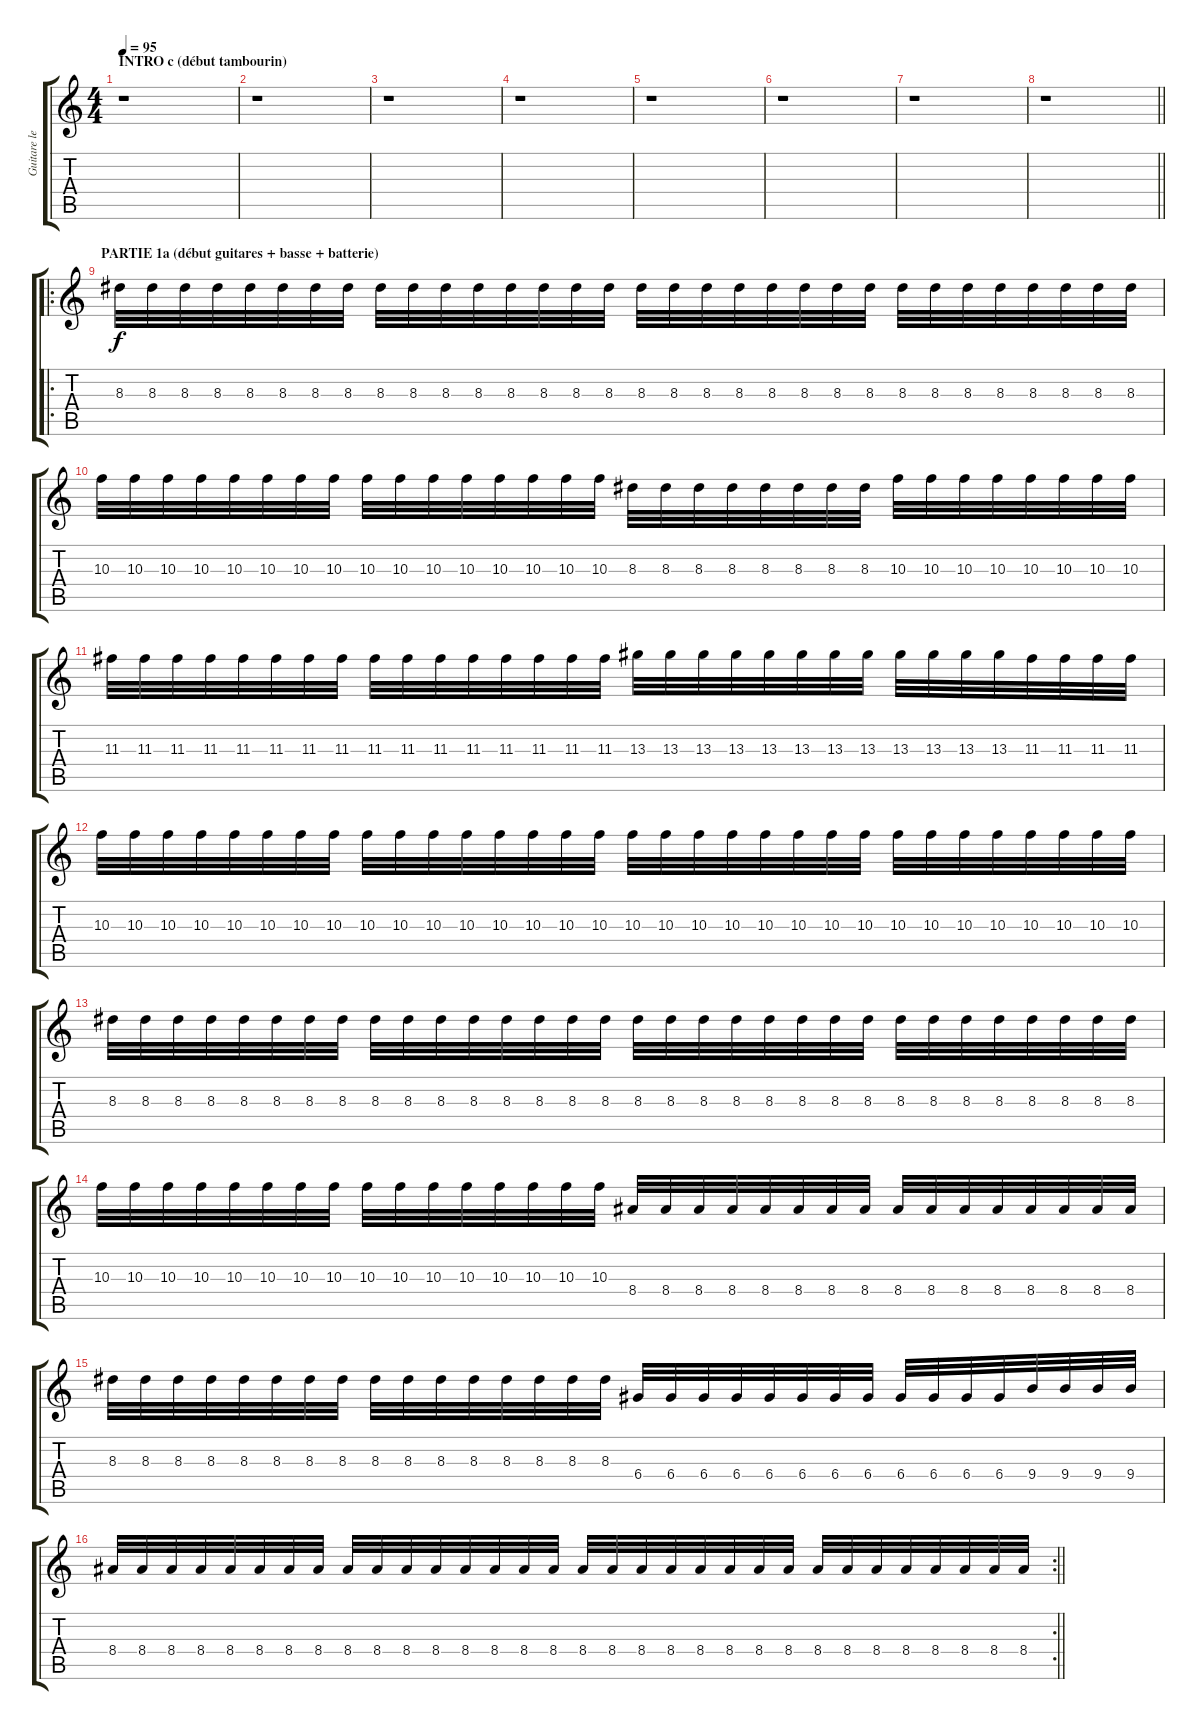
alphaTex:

\track ("Guitare lead" "Guitare le") {instrument overdrivenguitar}
\staff {score tabs}
\tuning (E4 B3 G3 D3 A2 E2) {hide}
\ts (4 4)
\section ("" "INTRO c (début tambourin)")
\tempo 95
\clef g2
\ks c
r.1{dy f} |
r.1 |
r.1 |
r.1 |
r.1 |
r.1 |
r.1 |
\barLineRight lightlight
r.1 |
\ro
\section ("" "PARTIE 1a (début guitares + basse + batterie)")
8.3.32 8.3.32 8.3.32 8.3.32 8.3.32 8.3.32 8.3.32 8.3.32 8.3.32 8.3.32 8.3.32 8.3.32 8.3.32 8.3.32 8.3.32 8.3.32 8.3.32 8.3.32 8.3.32 8.3.32 8.3.32 8.3.32 8.3.32 8.3.32 8.3.32 8.3.32 8.3.32 8.3.32 8.3.32 8.3.32 8.3.32 8.3.32 |
10.3.32 10.3.32 10.3.32 10.3.32 10.3.32 10.3.32 10.3.32 10.3.32 10.3.32 10.3.32 10.3.32 10.3.32 10.3.32 10.3.32 10.3.32 10.3.32 8.3.32 8.3.32 8.3.32 8.3.32 8.3.32 8.3.32 8.3.32 8.3.32 10.3.32 10.3.32 10.3.32 10.3.32 10.3.32 10.3.32 10.3.32 10.3.32 |
11.3.32 11.3.32 11.3.32 11.3.32 11.3.32 11.3.32 11.3.32 11.3.32 11.3.32 11.3.32 11.3.32 11.3.32 11.3.32 11.3.32 11.3.32 11.3.32 13.3.32 13.3.32 13.3.32 13.3.32 13.3.32 13.3.32 13.3.32 13.3.32 13.3.32 13.3.32 13.3.32 13.3.32 11.3.32 11.3.32 11.3.32 11.3.32 |
10.3.32 10.3.32 10.3.32 10.3.32 10.3.32 10.3.32 10.3.32 10.3.32 10.3.32 10.3.32 10.3.32 10.3.32 10.3.32 10.3.32 10.3.32 10.3.32 10.3.32 10.3.32 10.3.32 10.3.32 10.3.32 10.3.32 10.3.32 10.3.32 10.3.32 10.3.32 10.3.32 10.3.32 10.3.32 10.3.32 10.3.32 10.3.32 |
8.3.32 8.3.32 8.3.32 8.3.32 8.3.32 8.3.32 8.3.32 8.3.32 8.3.32 8.3.32 8.3.32 8.3.32 8.3.32 8.3.32 8.3.32 8.3.32 8.3.32 8.3.32 8.3.32 8.3.32 8.3.32 8.3.32 8.3.32 8.3.32 8.3.32 8.3.32 8.3.32 8.3.32 8.3.32 8.3.32 8.3.32 8.3.32 |
10.3.32 10.3.32 10.3.32 10.3.32 10.3.32 10.3.32 10.3.32 10.3.32 10.3.32 10.3.32 10.3.32 10.3.32 10.3.32 10.3.32 10.3.32 10.3.32 8.4.32 8.4.32 8.4.32 8.4.32 8.4.32 8.4.32 8.4.32 8.4.32 8.4.32 8.4.32 8.4.32 8.4.32 8.4.32 8.4.32 8.4.32 8.4.32 |
8.3.32 8.3.32 8.3.32 8.3.32 8.3.32 8.3.32 8.3.32 8.3.32 8.3.32 8.3.32 8.3.32 8.3.32 8.3.32 8.3.32 8.3.32 8.3.32 6.4.32 6.4.32 6.4.32 6.4.32 6.4.32 6.4.32 6.4.32 6.4.32 6.4.32 6.4.32 6.4.32 6.4.32 9.4.32 9.4.32 9.4.32 9.4.32 |
\rc 2
\barLineRight lightlight
8.4.32 8.4.32 8.4.32 8.4.32 8.4.32 8.4.32 8.4.32 8.4.32 8.4.32 8.4.32 8.4.32 8.4.32 8.4.32 8.4.32 8.4.32 8.4.32 8.4.32 8.4.32 8.4.32 8.4.32 8.4.32 8.4.32 8.4.32 8.4.32 8.4.32 8.4.32 8.4.32 8.4.32 8.4.32 8.4.32 8.4.32 8.4.32
